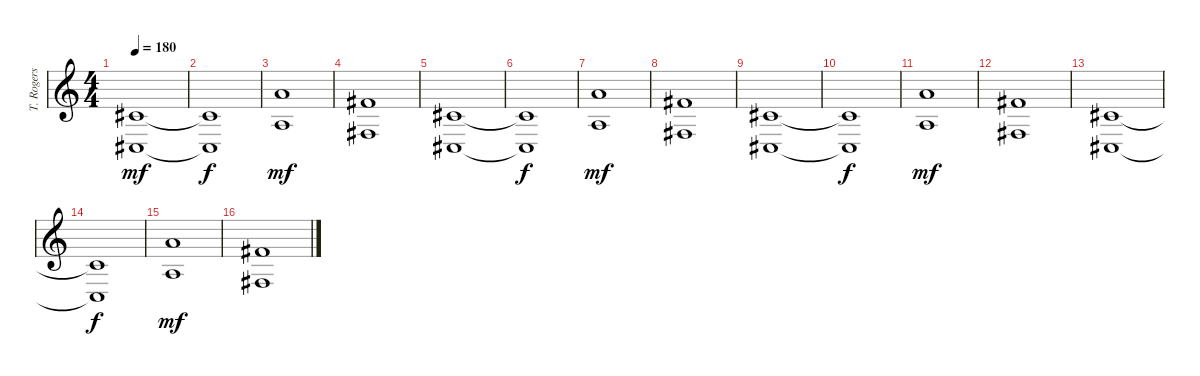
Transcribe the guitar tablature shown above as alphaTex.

\track ("T. Rogers Keys" "T. Rogers ") {instrument lead2sawtooth}
\staff {score}
\tuning (Db4 Ab3 E3 B2 Gb2 Db2) {hide}
\ts (4 4)
\tempo 180
\clef g2
\ks c
(9.3 7.5).1{dy mf} |
(9.3{t} 7.5{t}).1{dy f} |
(13.2 10.4).1{dy mf} |
(10.2 7.4).1 |
(9.3 7.5).1 |
(9.3{t} 7.5{t}).1{dy f} |
(13.2 10.4).1{dy mf} |
(10.2 7.4).1 |
(9.3 7.5).1 |
(9.3{t} 7.5{t}).1{dy f} |
(13.2 10.4).1{dy mf} |
(10.2 7.4).1 |
(9.3 7.5).1 |
(9.3{t} 7.5{t}).1{dy f} |
(13.2 10.4).1{dy mf} |
(10.2 7.4).1
